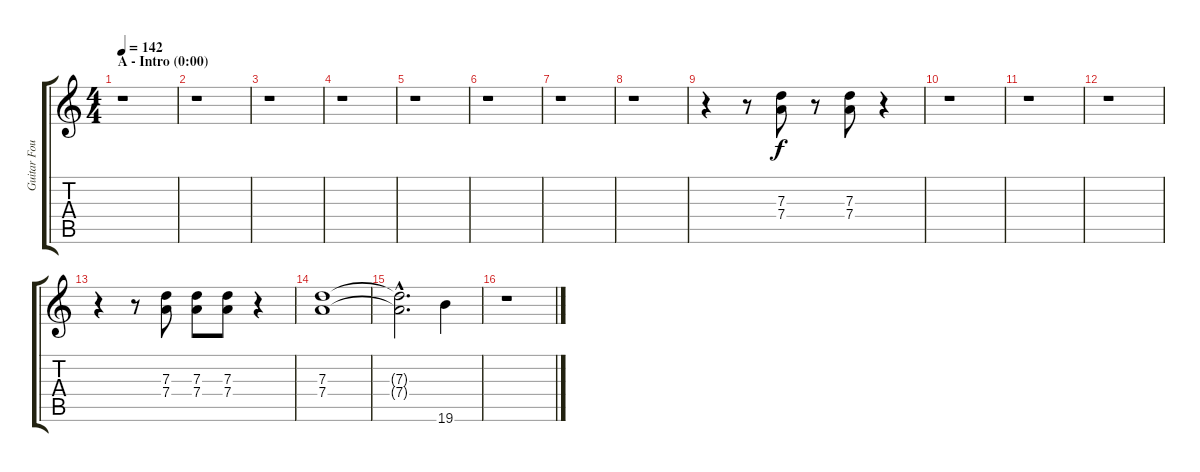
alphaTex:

\track ("Guitar Four" "Guitar Fou") {instrument distortionguitar}
\staff {score tabs}
\tuning (E4 B3 G3 D3 A2 E2) {hide}
\ts (4 4)
\section ("" "A - Intro (0:00)")
\tempo 142
\clef g2
\ks c
r.1{dy f instrument distortionguitar} |
r.1 |
r.1 |
r.1 |
r.1 |
r.1 |
r.1 |
r.1 |
r.4 r.8 (7.3 7.4).8 r.8 (7.3 7.4).8 r.4 |
r.1 |
r.1 |
r.1 |
r.4 r.8 (7.3 7.4).8 (7.3 7.4).8 (7.3 7.4).8 r.4 |
(7.3 7.4).1 |
(7.3{hac t} 7.4{hac t}).2{d} 19.6.4 |
r.1
